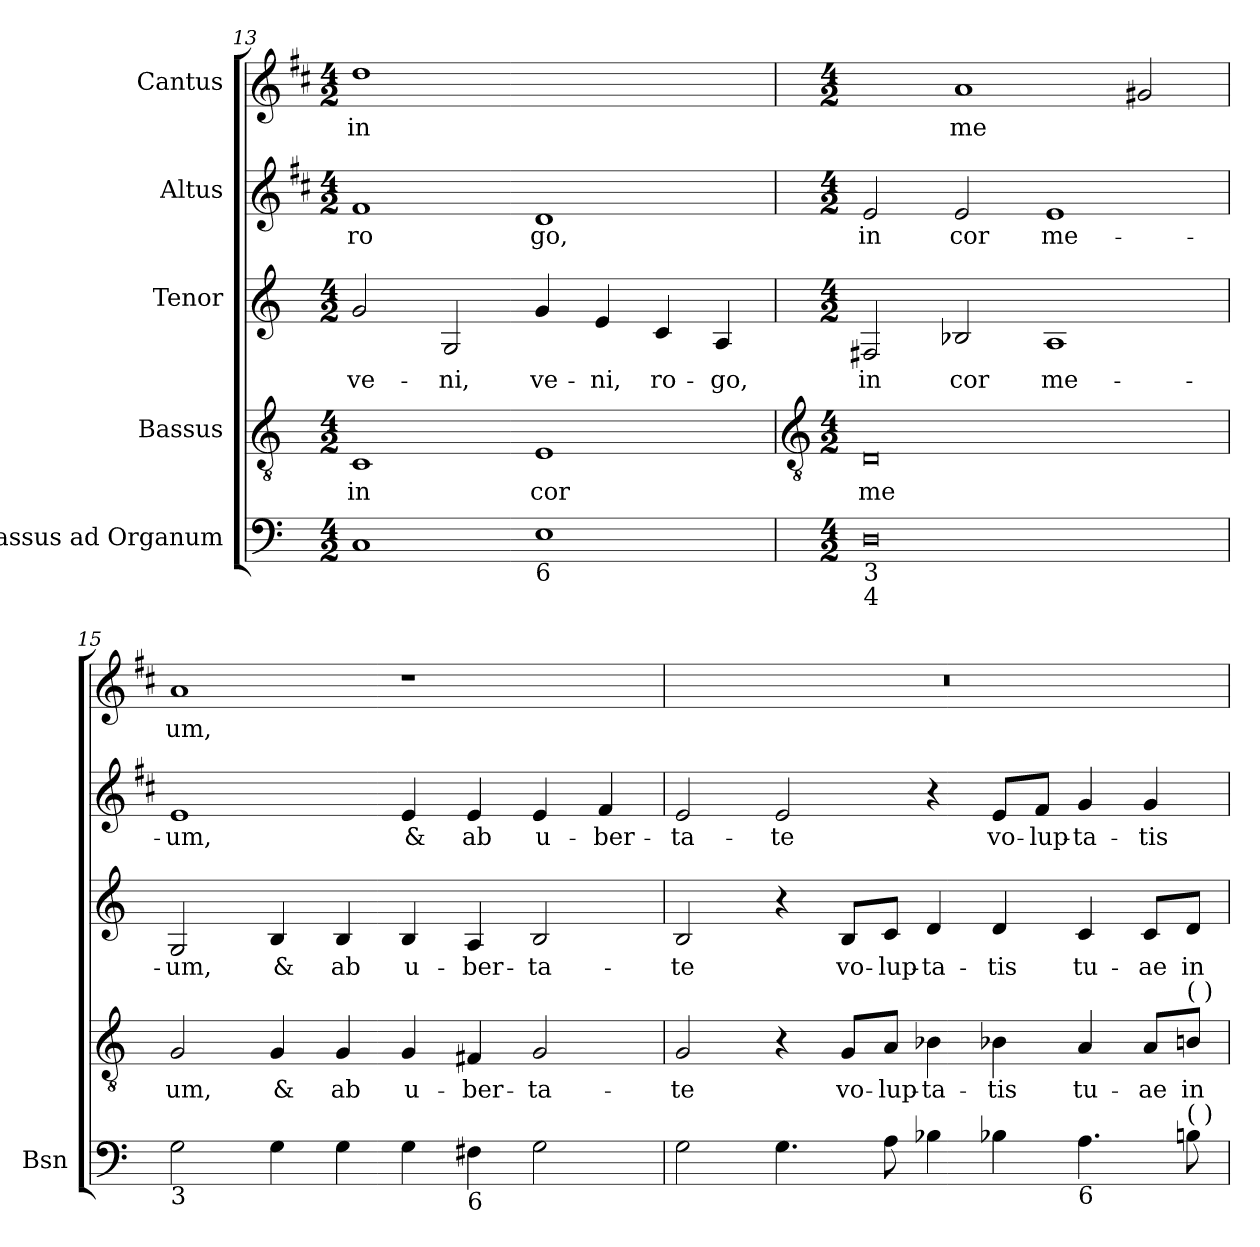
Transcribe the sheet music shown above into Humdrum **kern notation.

**kern	**kern	**text	**kern	**text	**kern	**text	**kern	**text
*part5	*part4	*part4	*part3	*part3	*part2	*part2	*part1	*part1
*staff5	*staff4	*staff4	*staff3	*staff3	*staff2	*staff2	*staff1	*staff1
*I"Bassus ad Organum	*I"Bassus	*	*I"Tenor	*	*I"Altus	*	*I"Cantus	*
*I'Bsn	*	*	*	*	*	*	*	*
*clefF4	*clefGv2	*	*clefG2	*	*clefG2	*	*clefG2	*
*	*	*	*	*	*ITrd1c2	*	*ITrd1c2	*
*k[]	*k[]	*	*k[]	*	*k[]	*	*k[]	*
*C:	*C:	*	*C:	*	*C:	*	*C:	*
*M4/2	*M4/2	*	*M4/2	*	*M4/2	*	*M4/2	*
=13	=13	=13	=13	=13	=13	=13	=13	=13
!	!	!LO:LY:b	!	!LO:LY:b	!	!LO:LY:b	!	!LO:LY:b
1C	1C	in	2g	ve-	1e	ro	1cc	in
!	!	!	!	!LO:LY:b	!	!	!	!
.	.	.	2G	-ni,	.	.	.	.
!LO:TX:b:t=6	!	!	!	!	!	!	!	!
!	!	!LO:LY:b	!	!LO:LY:b	!	!LO:LY:b	!	!LO:LY:b
1E	1E	cor	4g	ve-	1c	go,	[2ayy	cor
!	!	!	!	!LO:LY:b	!	!	!	!
.	.	.	4e	-ni,	.	.	.	.
!	!	!	!	!LO:LY:b	!	!	!	!
.	.	.	4c	ro-	.	.	2ryy	.
!	!	!	!	!LO:LY:b	!	!	!	!
.	.	.	4A	-go,	.	.	.	.
!!LO:LB:g=z
=14	=14	=14	=14	=14	=14	=14	=14	=14
*	*clefGv2	*	*	*	*	*	*	*
*M4/2	*M4/2	*	*M4/2	*	*M4/2	*	*M4/2	*
!LO:TX:b:t=3	!	!	!	!	!	!	!	!
!LO:TX:b:t=4	!	!	!	!	!	!	!	!
!	!	!LO:LY:b	!	!LO:LY:b	!	!LO:LY:b	!	!
0D	0D	me	2F#X	in	2d	in	2ayy]	.
!	!	!	!	!LO:LY:b	!	!LO:LY:b	!	!LO:LY:b
.	.	.	2B-X	cor	2d	cor	1g	me
!	!	!	!	!LO:LY:b	!	!LO:LY:b	!	!
.	.	.	1A	me-	1d	me-	.	.
.	.	.	.	.	.	.	2f#X	.
=15	=15	=15	=15	=15	=15	=15	=15	=15
!LO:TX:b:t=3	!	!	!	!	!	!	!	!
!	!	!LO:LY:b	!	!LO:LY:b	!	!LO:LY:b	!	!LO:LY:b
2G	2G	um,	2G	-um,	1d	-um,	1g	um,
!	!	!LO:LY:b	!	!LO:LY:b	!	!	!	!
4G	4G	&	4B	&	.	.	.	.
!	!	!LO:LY:b	!	!LO:LY:b	!	!	!	!
4G	4G	ab	4B	ab	.	.	.	.
!	!	!LO:LY:b	!	!LO:LY:b	!	!LO:LY:b	!	!
4G	4G	u-	4B	u-	4d	&	1r	.
!LO:TX:b:t=6	!	!	!	!	!	!	!	!
!	!	!LO:LY:b	!	!LO:LY:b	!	!LO:LY:b	!	!
4F#X	4F#X	-ber-	4A	-ber-	4d	ab	.	.
!	!	!LO:LY:b	!	!LO:LY:b	!	!LO:LY:b	!	!
2G	2G	-ta-	2B	-ta-	4d	u-	.	.
!	!	!	!	!	!	!LO:LY:b	!	!
.	.	.	.	.	4e	-ber-	.	.
=16	=16	=16	=16	=16	=16	=16	=16	=16
!	!	!LO:LY:b	!	!LO:LY:b	!	!LO:LY:b	!	!
2G	2G	-te	2B	-te	2d	-ta-	0r	.
!	!	!	!	!	!	!LO:LY:b	!	!
4.G	4r	.	4r	.	2d	-te	.	.
!	!	!LO:LY:b	!	!LO:LY:b	!	!	!	!
.	8G/L	vo-	8B/L	vo-	.	.	.	.
!	!	!LO:LY:b	!	!LO:LY:b	!	!	!	!
8A	8A/J	-lup-	8c/J	-lup-	.	.	.	.
!	!	!LO:LY:b	!	!LO:LY:b	!	!	!	!
4B-X	4B-X	-ta-	4d	-ta-	4r	.	.	.
!	!	!LO:LY:b	!	!LO:LY:b	!	!LO:LY:b	!	!
4B-X	4B-X	-tis	4d	-tis	8d/L	vo-	.	.
!	!	!	!	!	!	!LO:LY:b	!	!
.	.	.	.	.	8e/J	-lup-	.	.
!LO:TX:b:t=6	!	!	!	!	!	!	!	!
!	!	!LO:LY:b	!	!LO:LY:b	!	!LO:LY:b	!	!
4.A	4A	tu-	4c	tu-	4f	-ta-	.	.
!	!	!LO:LY:b	!	!LO:LY:b	!	!LO:LY:b	!	!
.	8A/L	-ae	8c/L	-ae	4f	-tis	.	.
!	!LO:TX:a:t=(  )	!	!	!	!	!	!	!
!LO:TX:a:t=(  )	!	!	!	!	!	!	!	!
!	!	!LO:LY:b	!	!LO:LY:b	!	!	!	!
8B	8B/J	in-	8d/J	in-	.	.	.	.
=	=	=	=	=	=	=	=	=
*-	*-	*-	*-	*-	*-	*-	*-	*-
